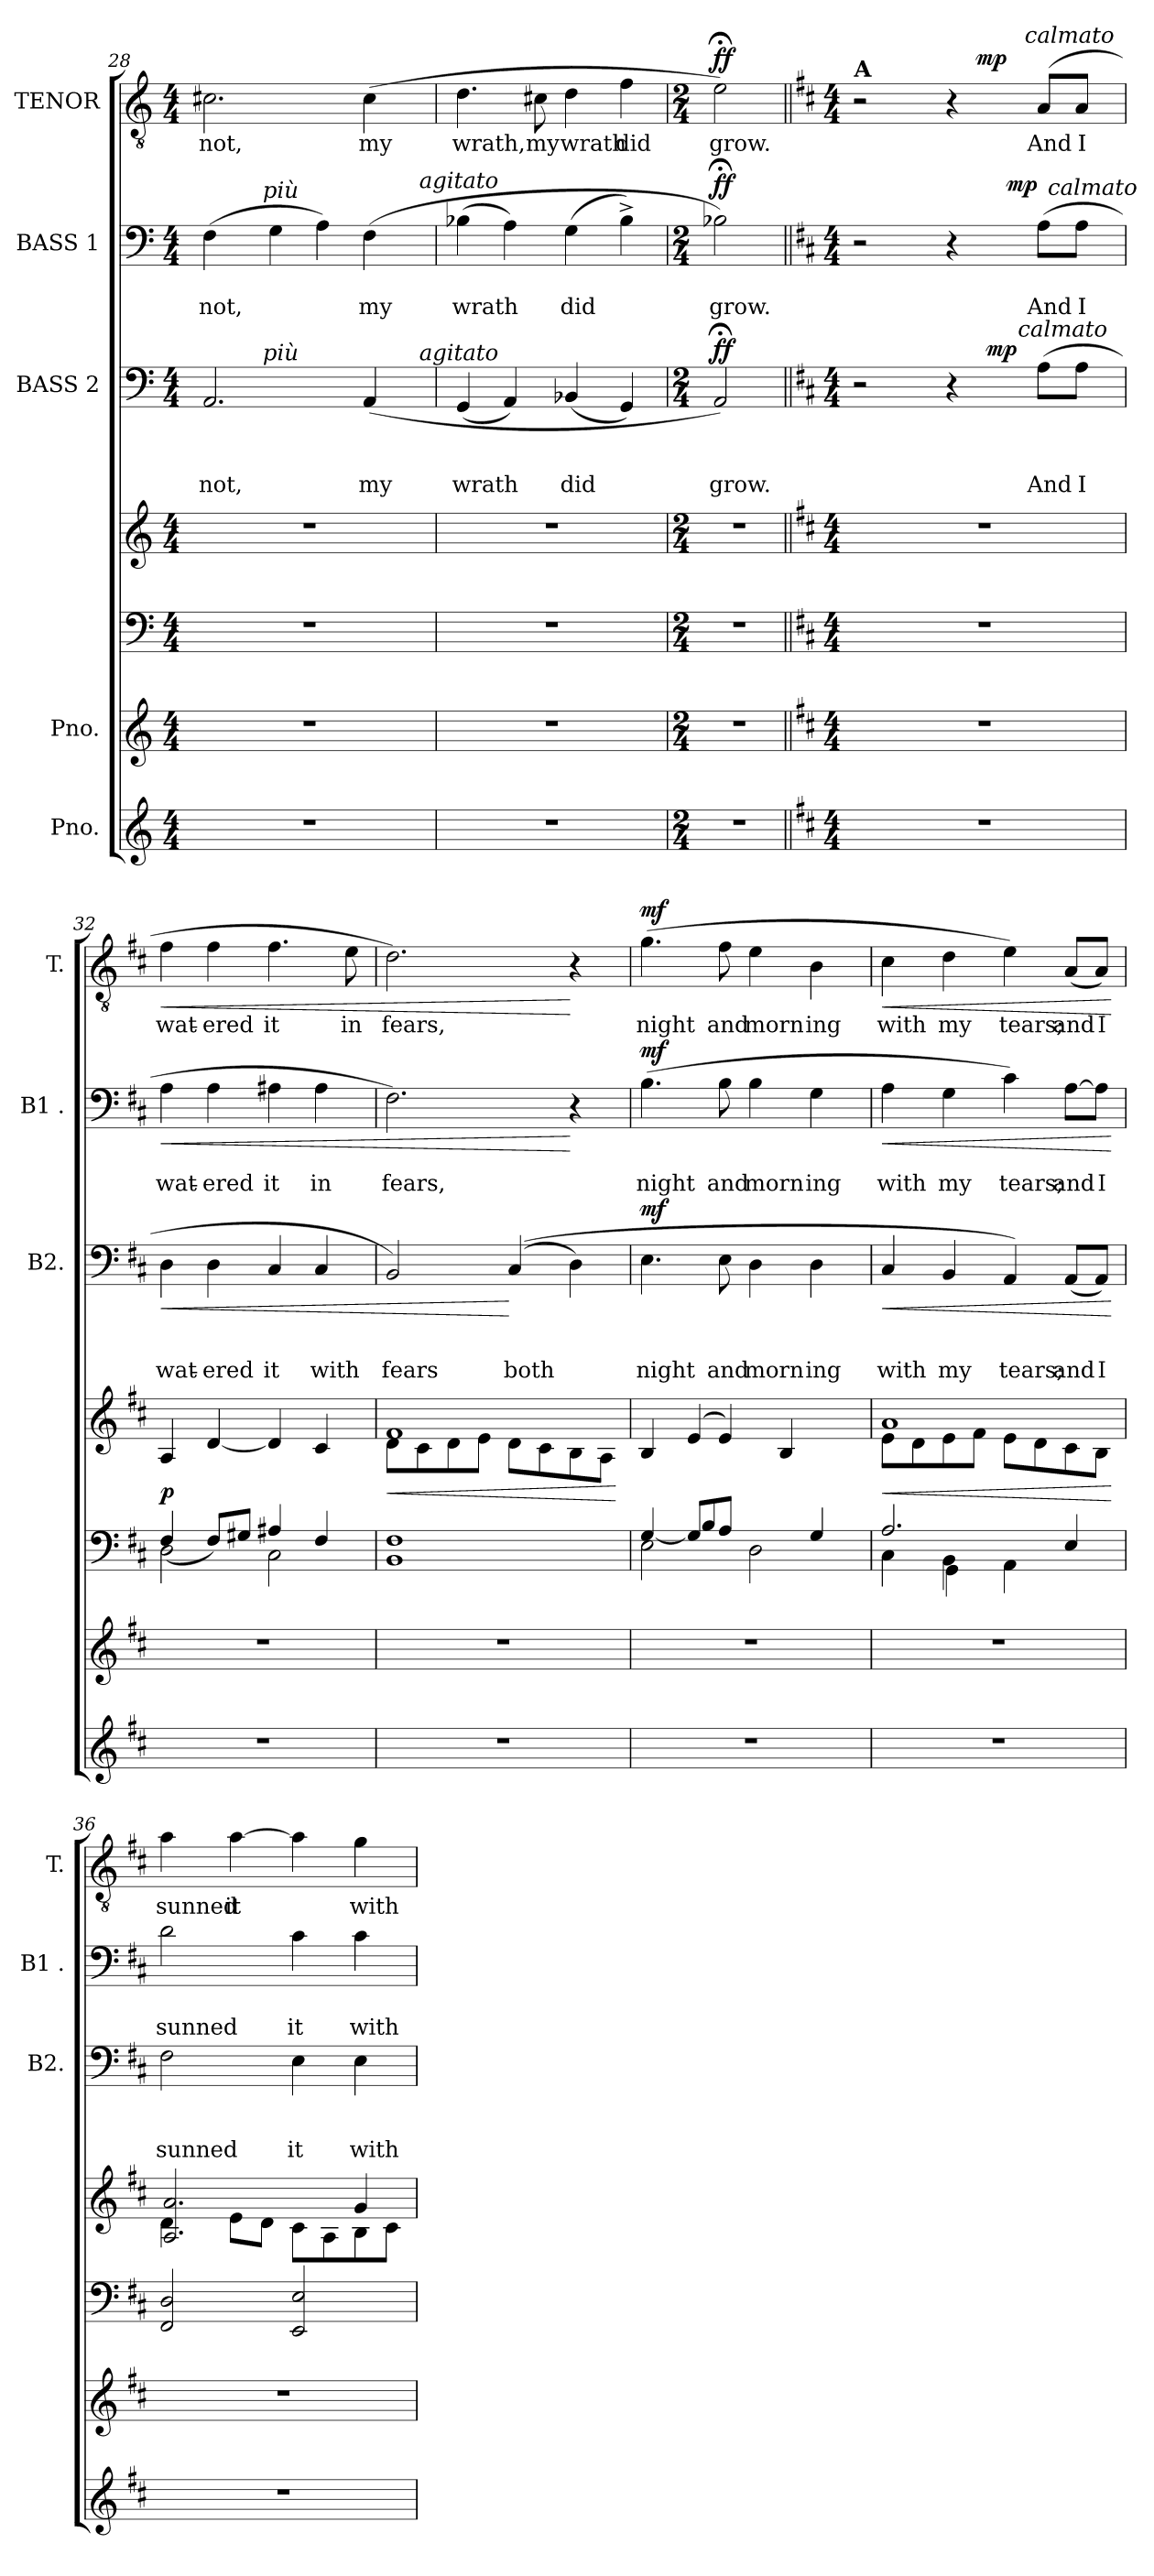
**kern	**kern	**kern	**kern	**dynam	**kern	**text	**text	**text	**dynam	**kern	**text	**text	**dynam	**kern	**text	**dynam
*part7	*part6	*part5	*part4	*part4	*part3	*part3	*part3	*part3	*part3	*part2	*part2	*part2	*part2	*part1	*part1	*part1
*staff7	*staff6	*staff5	*staff4	*staff4	*staff3	*staff3	*staff3	*staff3	*staff3	*staff2	*staff2	*staff2	*staff2	*staff1	*staff1	*staff1
*I"Pno.	*I"Pno.	*	*	*	*I"BASS 2	*	*	*	*	*I"BASS 1	*	*	*	*I"TENOR	*	*
*	*	*	*	*	*I'B2.	*	*	*	*	*I'B1 .	*	*	*	*I'T.	*	*
*clefG2	*clefG2	*clefF4	*clefG2	*	*clefF4	*	*	*	*	*clefF4	*	*	*	*clefGv2	*	*
*k[]	*k[]	*k[]	*k[]	*	*k[]	*	*	*	*	*k[]	*	*	*	*k[]	*	*
*C:	*C:	*C:	*C:	*	*C:	*	*	*	*	*C:	*	*	*	*C:	*	*
*M4/4	*M4/4	*M4/4	*M4/4	*	*M4/4	*	*	*	*	*M4/4	*	*	*	*M4/4	*	*
=28	=28	=28	=28	=28	=28	=28	=28	=28	=28	=28	=28	=28	=28	=28	=28	=28
!	!	!	!	!	!	!	!	!LO:LY:b	!	!	!	!LO:LY:b	!	!	!LO:LY:b	!
*	*	*	*	*	*^	*	*	*	*	*^	*	*	*	*	*	*
*	*	*	*	*	*	*^	*	*	*	*	*	*^	*	*	*	*	*	*
1r	1r	1r	1r	.	2.AA/	6ryy	2ryy	.	.	not,	.	(>4F\	6ryy	2ryy	.	not,	.	2.c#X\	not,	.
.	.	.	.	.	.	24..ryy	.	.	.	.	.	.	24..ryy	.	.	.	.	.	.	.
!	!	!	!	!	!	!	!	!	!	!	!	!	!LO:TX:a:i:t=più	!	!	!	!	!	!	!
!	!	!	!	!	!	!LO:TX:a:i:t=più	!	!	!	!	!	!	!	!	!	!	!	!	!	!
.	.	.	.	.	.	3%2ryy	.	.	.	.	.	.	3%2ryy	.	.	.	.	.	.	.
.	.	.	.	.	.	.	.	.	.	.	.	4G\	.	.	.	.	.	.	.	.
.	.	.	.	.	.	.	4...ryy	.	.	.	.	4A\)	.	4...ryy	.	.	.	.	.	.
!	!	!	!	!	!	!	!	!	!	!LO:LY:b	!	!	!	!	!	!LO:LY:b	!	!	!LO:LY:b	!
.	.	.	.	.	(4AA/	.	.	.	.	my	.	(>4F\	.	.	.	my	.	(>4c#\	my	.
.	.	.	.	.	.	12ryy	.	.	.	.	.	.	12ryy	.	.	.	.	.	.	.
!	!	!	!	!	!	!	!	!	!	!	!	!	!	!LO:TX:a:i:t=agitato	!	!	!	!	!	!
!	!	!	!	!	!	!	!LO:TX:a:i:t=agitato	!	!	!	!	!	!	!	!	!	!	!	!	!
.	.	.	.	.	.	.	32ryy	.	.	.	.	.	.	32ryy	.	.	.	.	.	.
.	.	.	.	.	.	96ryy	.	.	.	.	.	.	96ryy	.	.	.	.	.	.	.
=29	=29	=29	=29	=29	=29	=29	=29	=29	=29	=29	=29	=29	=29	=29	=29	=29	=29	=29	=29	=29
!	!	!	!	!	!	!	!	!	!	!LO:LY:b	!	!	!	!	!	!LO:LY:b	!	!	!LO:LY:b	!
*	*	*	*	*	*v	*v	*v	*	*	*	*	*	*	*	*	*	*	*	*	*
*	*	*	*	*	*	*	*	*	*	*v	*v	*v	*	*	*	*	*	*
1r	1r	1r	1r	.	(<4GG/	.	.	wrath	.	(>4B-X\	.	wrath	.	4.d\	wrath,	.
.	.	.	.	.	4AA/)	.	.	.	.	4A\)	.	.	.	.	.	.
!	!	!	!	!	!	!	!	!	!	!	!	!	!	!	!LO:LY:b	!
.	.	.	.	.	.	.	.	.	.	.	.	.	.	8c#X\	my	.
!	!	!	!	!	!	!	!	!LO:LY:b	!	!	!	!LO:LY:b	!	!	!LO:LY:b	!
.	.	.	.	.	(<4BB-X/	.	.	did	.	(>4G\	.	did	.	4d\	wrath	.
!	!	!	!	!	!	!	!	!	!	!	!	!	!	!	!LO:LY:b	!
.	.	.	.	.	4GG/)	.	.	.	.	4B-^>\)	.	.	.	4f\	did	.
=30	=30	=30	=30	=30	=30	=30	=30	=30	=30	=30	=30	=30	=30	=30	=30	=30
*M2/4	*M2/4	*M2/4	*M2/4	*	*M2/4	*	*	*	*	*M2/4	*	*	*	*M2/4	*	*
!	!	!LO:N:vis=1	!LO:N:vis=1	!	!	!	!	!LO:LY:b	!LO:DY:a	!	!	!LO:LY:b	!LO:DY:a	!	!LO:LY:b	!LO:DY:a
2r	2r	2r	2r	.	2AA;/)	.	.	grow.	ff	2B-X;<\)	.	grow.	ff	2e;<\)	grow.	ff
!!LO:LB:g=z
=31||	=31||	=31||	=31||	=31||	=31||	=31||	=31||	=31||	=31||	=31||	=31||	=31||	=31||	=31||	=31||	=31||
*k[f#c#]	*k[f#c#]	*k[f#c#]	*k[f#c#]	*	*k[f#c#]	*	*	*	*	*k[f#c#]	*	*	*	*k[f#c#]	*	*
*D:	*D:	*D:	*D:	*	*D:	*	*	*	*	*D:	*	*	*	*D:	*	*
*M4/4	*M4/4	*M4/4	*M4/4	*	*M4/4	*	*	*	*	*M4/4	*	*	*	*M4/4	*	*
*	*	*	*	*	*^	*	*	*	*	*^	*	*	*	*^	*	*
!	!	!	!	!	!	!	!	!	!	!	!	!	!	!	!	!LO:TX:a:B:t=A	!	!	!
*	*	*	*	*	*	*^	*	*	*	*	*	*^	*	*	*	*	*^	*	*
1r	1r	1r	1r	.	2r	3ryy	3%2ryy	.	.	.	.	2r	2ryy	3%2ryy	.	.	.	2r	2ryy	2ryy	.	.
.	.	.	.	.	.	6...ryy	.	.	.	.	.	.	.	.	.	.	.	.	.	.	.	.
.	.	.	.	.	4r	.	.	.	.	.	.	4r	8.ryy	.	.	.	.	4r	8ryy	8..ryy	.	.
!	!	!	!	!	!	!	!	!	!	!	!	!	!	!	!	!	!	!	!	!	!	!LO:DY:a
.	.	.	.	.	.	.	.	.	.	.	.	.	.	.	.	.	.	.	4.ryy	.	.	mp
!	!	!	!	!	!	!	!	!	!	!	!LO:DY:a	!	!	!	!	!	!	!	!	!	!	!
.	.	.	.	.	.	3ryy	.	.	.	.	mp	.	.	.	.	.	.	.	.	.	.	.
.	.	.	.	.	.	.	24ryy	.	.	.	.	.	.	12ryy	.	.	.	.	.	.	.	.
!	!	!	!	!	!	!	!	!	!	!	!	!	!	!	!	!	!LO:DY:a	!	!	!	!	!
.	.	.	.	.	.	.	.	.	.	.	.	.	4ryy	.	.	.	mp	.	.	.	.	.
!	!	!	!	!	!	!	!LO:TX:a:i:t=calmato	!	!	!	!	!	!	!	!	!	!	!	!	!	!	!
.	.	.	.	.	.	.	6..ryy	.	.	.	.	.	.	.	.	.	.	.	.	.	.	.
!	!	!	!	!	!	!	!	!	!	!	!	!	!	!	!	!	!	!	!	!LO:TX:a:i:t=calmato	!	!
.	.	.	.	.	.	.	.	.	.	.	.	.	.	.	.	.	.	.	.	4ryy	.	.
!	!	!	!	!	!	!	!	!	!	!LO:LY:b	!	!	!	!	!	!LO:LY:b	!	!	!	!	!LO:LY:b	!
.	.	.	.	.	(>8A\L	.	.	.	.	And	.	(>8A\L	.	48ryy	.	And	.	(>8A/L	.	.	And	.
!	!	!	!	!	!	!	!	!	!	!	!	!	!	!LO:TX:a:i:t=calmato	!	!	!	!	!	!	!	!
.	.	.	.	.	.	.	.	.	.	.	.	.	.	6ryy	.	.	.	.	.	.	.	.
!	!	!	!	!	!	!	!	!	!	!LO:LY:b	!	!	!	!	!	!LO:LY:b	!	!	!	!	!LO:LY:b	!
.	.	.	.	.	8A\J	.	.	.	.	I	.	8A\J	.	.	.	I	.	8A/J	.	.	I	.
.	.	.	.	.	.	.	.	.	.	.	.	.	16ryy	24.ryy	.	.	.	.	.	.	.	.
.	.	.	.	.	.	.	.	.	.	.	.	.	.	.	.	.	.	.	.	32ryy	.	.
.	.	.	.	.	.	48ryy	.	.	.	.	.	.	.	.	.	.	.	.	.	.	.	.
=32	=32	=32	=32	=32	=32	=32	=32	=32	=32	=32	=32	=32	=32	=32	=32	=32	=32	=32	=32	=32	=32	=32
*	*	*^	*	*	*	*	*	*	*	*	*	*	*	*	*	*	*	*	*	*	*	*
!	!	!	!	!	!LO:DY:b	!	!	!	!	!	!LO:LY:b	!LO:HP:b	!	!	!	!	!LO:LY:b	!LO:HP:b	!	!	!	!LO:LY:b	!LO:HP:b
*	*	*	*	*	*	*v	*v	*v	*	*	*	*	*	*	*	*	*	*	*v	*v	*v	*	*
*	*	*	*	*	*	*	*	*	*	*	*v	*v	*v	*	*	*	*	*	*
1r	1r	2D\	(4F#/	4A/	p	4D\	.	.	wat-	<	4A\	.	wat-	<	4f#\	wat-	<
!	!	!	!	!	!	!	!	!	!LO:LY:b:rj	!	!	!	!LO:LY:b:rj	!	!	!LO:LY:b:rj	!
.	.	.	8F#/L)	[<4d/	.	4D\	.	.	-ered	.	4A\	.	-ered	.	4f#\	-ered	.
.	.	.	8G#X/J	.	.	.	.	.	.	.	.	.	.	.	.	.	.
!	!	!	!	!	!	!	!	!	!LO:LY:b	!	!	!	!LO:LY:b	!	!	!LO:LY:b	!
.	.	4A#X/	2C#\	4d/]	.	4C#/	.	.	it	.	4A#X\	.	it	.	4.f#\	it	.
!	!	!	!	!	!	!	!	!	!LO:LY:b	!	!	!	!LO:LY:b	!	!	!	!
.	.	4F#/	.	4c#/	.	4C#/	.	.	with	.	4A#\	.	in	.	.	.	.
!	!	!	!	!	!	!	!	!	!	!	!	!	!	!	!	!LO:LY:b:rj	!
.	.	.	.	.	.	.	.	.	.	.	.	.	.	.	8e\	in	.
*	*	*v	*v	*	*	*	*	*	*	*	*	*	*	*	*	*	*
=33	=33	=33	=33	=33	=33	=33	=33	=33	=33	=33	=33	=33	=33	=33	=33	=33
!	!	!	!	!LO:HP:b	!	!	!	!LO:LY:b	!	!	!	!LO:LY:b	!	!	!LO:LY:b	!
*	*	*	*^	*	*	*	*	*	*	*	*	*	*	*	*	*
1r	1r	1BB 1F#	1f#	8d\L	<	2BB/)	.	.	fears	.	2.F#\)	.	fears,	.	2.d\)	fears,	.
.	.	.	.	8c#\	.	.	.	.	.	.	.	.	.	.	.	.	.
.	.	.	.	8d\	.	.	.	.	.	.	.	.	.	.	.	.	.
.	.	.	.	8e\J	.	.	.	.	.	.	.	.	.	.	.	.	.
!	!	!	!	!	!	!	!	!	!LO:LY:b	!	!	!	!	!	!	!	!
.	.	.	.	8d\L	.	((4C#/	.	.	both	[	.	.	.	.	.	.	.
.	.	.	.	8c#\	.	.	.	.	.	.	.	.	.	.	.	.	.
.	.	.	.	8B\	.	4D\)	.	.	.	.	4r	.	.	[	4r	.	[
.	.	.	.	8A\J	.	.	.	.	.	.	.	.	.	.	.	.	.
*	*	*	*v	*v	*	*	*	*	*	*	*	*	*	*	*	*	*
.	.	.	.	[	.	.	.	.	.	.	.	.	.	.	.	.
=34	=34	=34	=34	=34	=34	=34	=34	=34	=34	=34	=34	=34	=34	=34	=34	=34
*	*	*^	*^	*	*	*	*	*	*	*	*	*	*	*	*	*
*	*	*	*^	*	*	*	*	*	*	*	*	*	*	*	*	*	*	*
!	!	!	!	!	!	!	!	!	!	!	!LO:LY:b	!LO:DY:a	!	!	!LO:LY:b	!LO:DY:a	!	!LO:LY:b	!LO:DY:a
1r	1r	2E\	[>4G/	4ryy	4B/	4.ryy	.	4.E\	.	.	night	mf	(>4.B\	.	night	mf	(>4.g\	night	mf
.	.	.	8G/L]	4B/	(<4e/	.	.	.	.	.	.	.	.	.	.	.	.	.	.
!	!	!	!	!	!	!	!	!	!	!	!LO:LY:b	!	!	!	!LO:LY:b	!	!	!LO:LY:b	!
.	.	.	8A/J	.	.	4e/)	.	8E\	.	.	and	.	8B\	.	and	.	8f#\	and	.
!	!	!	!	!	!	!	!	!	!	!	!LO:LY:b	!	!	!	!LO:LY:b	!	!	!LO:LY:b	!
.	.	2ryy	2D\	4ryy	8ryy	.	.	4D\	.	.	morn	.	4B\	.	morn	.	4e\	morn	.
.	.	.	.	.	4.ryy	4B/	.	.	.	.	.	.	.	.	.	.	.	.	.
!	!	!	!	!	!	!	!	!	!	!	!LO:LY:b	!	!	!	!LO:LY:b	!	!	!LO:LY:b	!
.	.	.	.	4G/	.	.	.	4D\	.	.	ing	.	4G\	.	ing	.	4B\	ing	.
.	.	.	.	.	.	8ryy	.	.	.	.	.	.	.	.	.	.	.	.	.
=35	=35	=35	=35	=35	=35	=35	=35	=35	=35	=35	=35	=35	=35	=35	=35	=35	=35	=35	=35
!	!	!	!	!	!	!	!LO:HP:b	!	!	!	!LO:LY:b	!LO:HP:b	!	!	!LO:LY:b	!LO:HP:b	!	!LO:LY:b	!LO:HP:b
1r	1r	2.A/	4C#\	4ryy	1a	8e\L	<	4C#/	.	.	with	<	4A\	.	with	<	4c#\	with	<
.	.	.	.	.	.	8d\	.	.	.	.	.	.	.	.	.	.	.	.	.
!	!	!	!	!	!	!	!	!	!	!	!LO:LY:b	!	!	!	!LO:LY:b	!	!	!LO:LY:b	!
.	.	.	4BB\	4GG\	.	8e\	.	4BB/	.	.	my	.	4G\	.	my	.	4d\	my	.
.	.	.	.	.	.	8f#\J	.	.	.	.	.	.	.	.	.	.	.	.	.
!	!	!	!	!	!	!	!	!	!	!	!LO:LY:b	!	!	!	!LO:LY:b	!	!	!LO:LY:b	!
.	.	.	4AA\	2ryy	.	8e\L	.	4AA/)	.	.	tears;	.	4c#\)	.	tears;	.	4e\)	tears;	.
.	.	.	.	.	.	8d\	.	.	.	.	.	.	.	.	.	.	.	.	.
!	!	!	!	!	!	!	!	!	!	!	!LO:LY:b	!	!	!	!LO:LY:b	!	!	!LO:LY:b	!
.	.	4ryy	4E/	.	.	8c#\	.	(>8AA/L	.	.	and	.	[>8A\L	.	and	.	(>8A/L	and	.
!	!	!	!	!	!	!	!	!	!	!	!LO:LY:b	!	!	!	!LO:LY:b	!	!	!LO:LY:b	!
.	.	.	.	.	.	8B\J	.	8AA/J)	.	.	I	.	8A\J]	.	I	.	8A/J)	I	.
*	*	*v	*v	*v	*	*	*	*	*	*	*	*	*	*	*	*	*	*	*
*	*	*	*v	*v	*	*	*	*	*	*	*	*	*	*	*	*	*
.	.	.	.	[	.	.	.	.	[	.	.	.	[	.	.	[
!!LO:PB:g=z
=36	=36	=36	=36	=36	=36	=36	=36	=36	=36	=36	=36	=36	=36	=36	=36	=36
*	*	*	*^	*	*	*	*	*	*	*	*	*	*	*	*	*
!	!	!	!	!	!	!	!	!	!LO:LY:b	!	!	!	!LO:LY:b	!	!	!LO:LY:b	!
1r	1r	2FF#/ 2D/	4d\	2.A/ 2.a/	.	2F#\	.	.	sunned	.	2d\	.	sunned	.	4a\	sunned	.
!	!	!	!	!	!	!	!	!	!	!	!	!	!	!	!	!LO:LY:b:rj	!
.	.	.	8e\L	.	.	.	.	.	.	.	.	.	.	.	[>4a\	it	.
.	.	.	8d\J	.	.	.	.	.	.	.	.	.	.	.	.	.	.
!	!	!	!	!	!	!	!	!	!LO:LY:b	!	!	!	!LO:LY:b	!	!	!	!
.	.	2EE/ 2E/	8c#\L	.	.	4E\	.	.	it	.	4c#\	.	it	.	4a\]	.	.
.	.	.	8A\	.	.	.	.	.	.	.	.	.	.	.	.	.	.
!	!	!	!	!	!	!	!	!	!LO:LY:b	!	!	!	!LO:LY:b	!	!	!LO:LY:b	!
.	.	.	8B\	4g/	.	4E\	.	.	with	.	4c#\	.	with	.	4g\	with	.
.	.	.	8c#\J	.	.	.	.	.	.	.	.	.	.	.	.	.	.
*	*	*	*v	*v	*	*	*	*	*	*	*	*	*	*	*	*	*
=	=	=	=	=	=	=	=	=	=	=	=	=	=	=	=	=
*-	*-	*-	*-	*-	*-	*-	*-	*-	*-	*-	*-	*-	*-	*-	*-	*-
